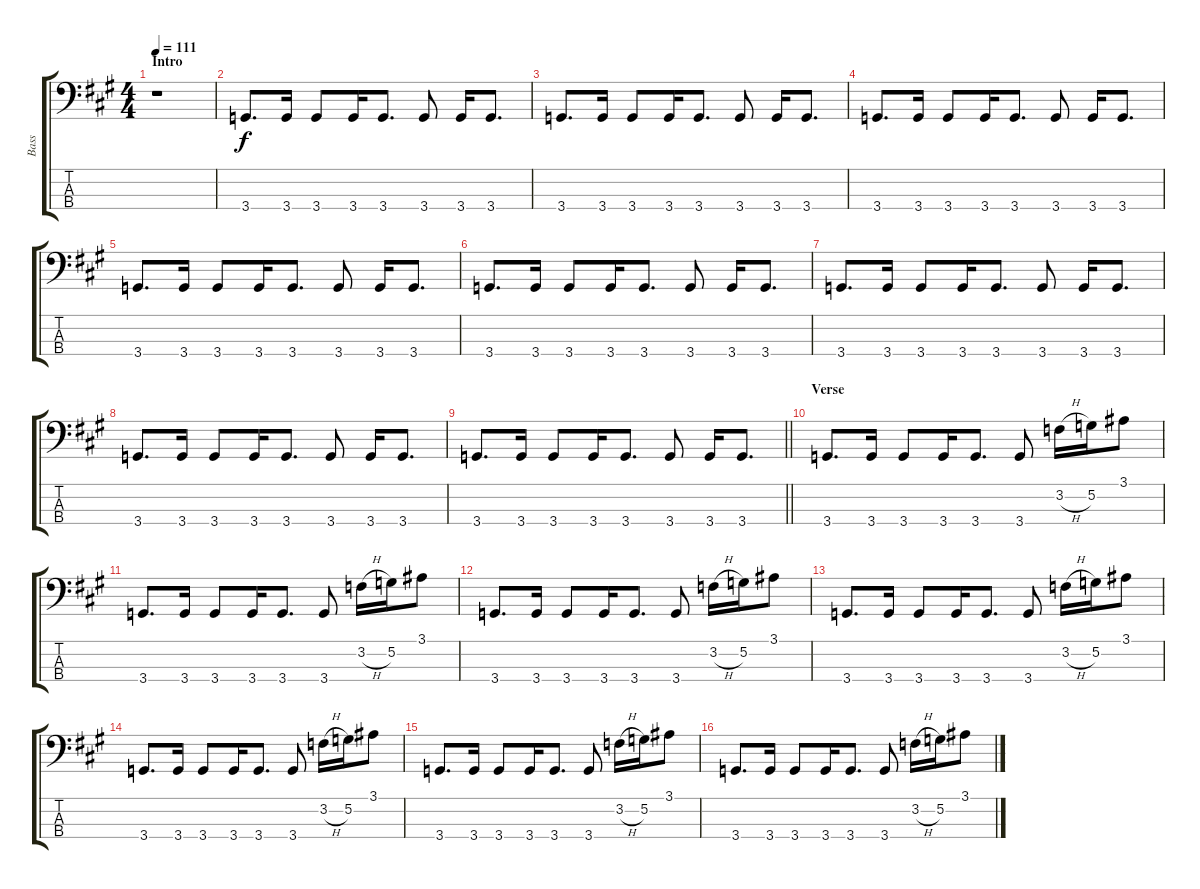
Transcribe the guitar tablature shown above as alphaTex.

\track ("Bass" "Bass") {instrument electricbasspick}
\staff {score tabs}
\tuning (G2 D2 A1 E1) {hide}
\ts (4 4)
\section ("" "Intro")
\tempo 111
\clef f4
\ks a
r.1{dy f instrument electricbasspick} |
3.4.8{d} 3.4.16 3.4.8 3.4.16 3.4.8{d} 3.4.8 3.4.16 3.4.8{d} |
3.4.8{d} 3.4.16 3.4.8 3.4.16 3.4.8{d} 3.4.8 3.4.16 3.4.8{d} |
3.4.8{d} 3.4.16 3.4.8 3.4.16 3.4.8{d} 3.4.8 3.4.16 3.4.8{d} |
3.4.8{d} 3.4.16 3.4.8 3.4.16 3.4.8{d} 3.4.8 3.4.16 3.4.8{d} |
3.4.8{d} 3.4.16 3.4.8 3.4.16 3.4.8{d} 3.4.8 3.4.16 3.4.8{d} |
3.4.8{d} 3.4.16 3.4.8 3.4.16 3.4.8{d} 3.4.8 3.4.16 3.4.8{d} |
3.4.8{d} 3.4.16 3.4.8 3.4.16 3.4.8{d} 3.4.8 3.4.16 3.4.8{d} |
\barLineRight lightlight
3.4.8{d} 3.4.16 3.4.8 3.4.16 3.4.8{d} 3.4.8 3.4.16 3.4.8{d} |
\section ("" "Verse")
3.4.8{d} 3.4.16 3.4.8 3.4.16 3.4.8{d} 3.4.8 3.2{h}.16 5.2.16 3.1.8 |
3.4.8{d} 3.4.16 3.4.8 3.4.16 3.4.8{d} 3.4.8 3.2{h}.16 5.2.16 3.1.8 |
3.4.8{d} 3.4.16 3.4.8 3.4.16 3.4.8{d} 3.4.8 3.2{h}.16 5.2.16 3.1.8 |
3.4.8{d} 3.4.16 3.4.8 3.4.16 3.4.8{d} 3.4.8 3.2{h}.16 5.2.16 3.1.8 |
3.4.8{d} 3.4.16 3.4.8 3.4.16 3.4.8{d} 3.4.8 3.2{h}.16 5.2.16 3.1.8 |
3.4.8{d} 3.4.16 3.4.8 3.4.16 3.4.8{d} 3.4.8 3.2{h}.16 5.2.16 3.1.8 |
3.4.8{d} 3.4.16 3.4.8 3.4.16 3.4.8{d} 3.4.8 3.2{h}.16 5.2.16 3.1.8
